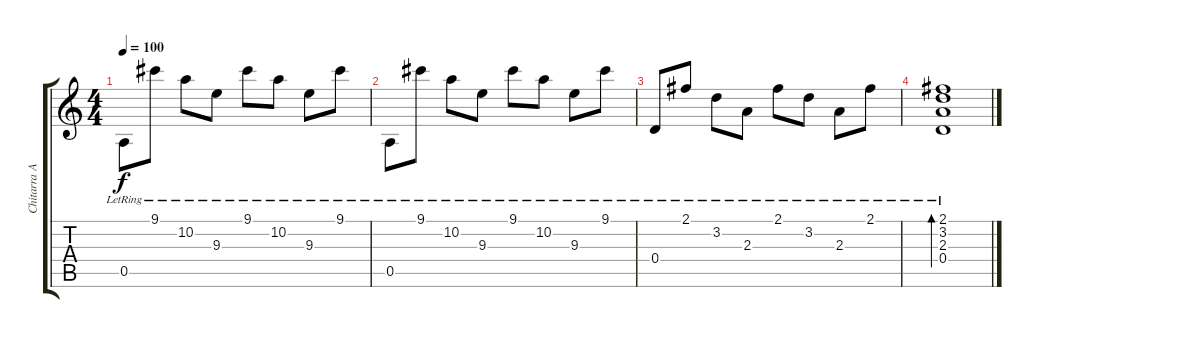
\track ("Chitarra Acustica 1" "Chitarra A") {solo instrument acousticguitarsteel}
\staff {score tabs}
\tuning (E4 B3 G3 D3 A2 E2) {hide}
\ts (4 4)
\tempo 100
\clef g2
\ks c
0.5{lr}.8{dy f} 9.1{lr}.8 10.2{lr}.8 9.3{lr}.8 9.1{lr}.8 10.2{lr}.8 9.3{lr}.8 9.1{lr}.8 |
0.5{lr}.8 9.1{lr}.8 10.2{lr}.8 9.3{lr}.8 9.1{lr}.8 10.2{lr}.8 9.3{lr}.8 9.1{lr}.8 |
0.4{lr}.8 2.1{lr}.8 3.2{lr}.8 2.3{lr}.8 2.1{lr}.8 3.2{lr}.8 2.3{lr}.8 2.1{lr}.8 |
(2.1{lr} 3.2{lr} 2.3{lr} 0.4{lr}).1{bd 240}
